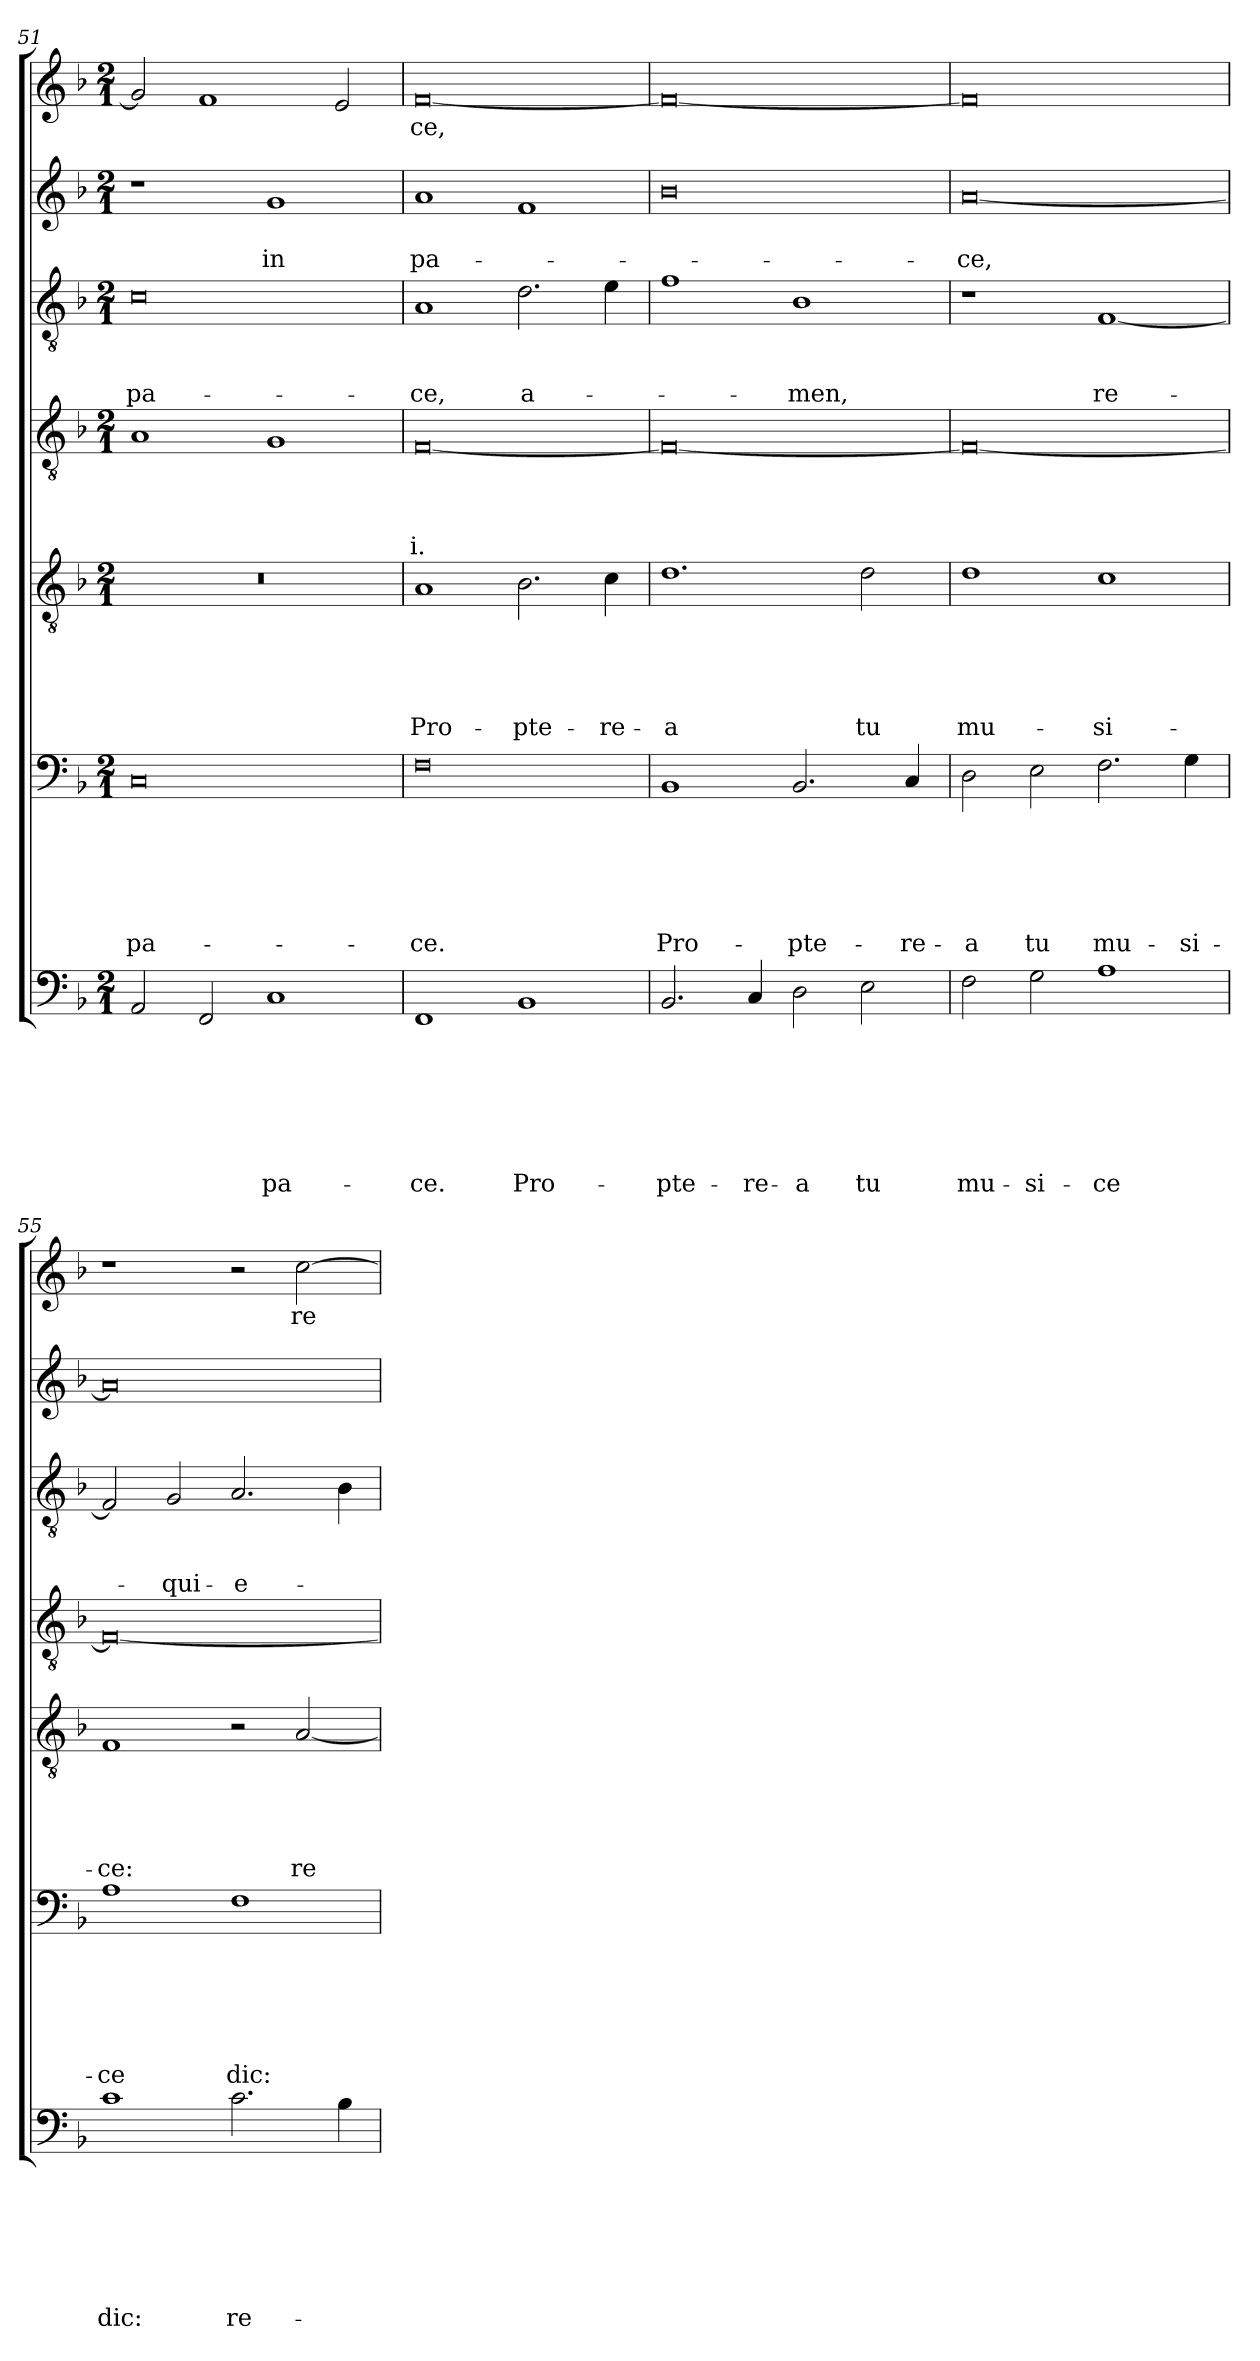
**kern	**text	**text	**text	**text	**text	**text	**text	**kern	**text	**text	**text	**text	**text	**text	**kern	**text	**text	**text	**text	**text	**kern	**text	**text	**text	**text	**kern	**text	**text	**text	**kern	**text	**text	**kern	**text
*part7	*part7	*part7	*part7	*part7	*part7	*part7	*part7	*part6	*part6	*part6	*part6	*part6	*part6	*part6	*part5	*part5	*part5	*part5	*part5	*part5	*part4	*part4	*part4	*part4	*part4	*part3	*part3	*part3	*part3	*part2	*part2	*part2	*part1	*part1
*staff7	*staff7	*staff7	*staff7	*staff7	*staff7	*staff7	*staff7	*staff6	*staff6	*staff6	*staff6	*staff6	*staff6	*staff6	*staff5	*staff5	*staff5	*staff5	*staff5	*staff5	*staff4	*staff4	*staff4	*staff4	*staff4	*staff3	*staff3	*staff3	*staff3	*staff2	*staff2	*staff2	*staff1	*staff1
!!LO:LB:g=z
*clefF4	*	*	*	*	*	*	*	*clefF4	*	*	*	*	*	*	*clefGv2	*	*	*	*	*	*clefGv2	*	*	*	*	*clefGv2	*	*	*	*clefG2	*	*	*clefG2	*
*k[b-]	*	*	*	*	*	*	*	*k[b-]	*	*	*	*	*	*	*k[b-]	*	*	*	*	*	*k[b-]	*	*	*	*	*k[b-]	*	*	*	*k[b-]	*	*	*k[b-]	*
*F:	*	*	*	*	*	*	*	*F:	*	*	*	*	*	*	*F:	*	*	*	*	*	*F:	*	*	*	*	*F:	*	*	*	*F:	*	*	*F:	*
*M2/1	*	*	*	*	*	*	*	*M2/1	*	*	*	*	*	*	*M2/1	*	*	*	*	*	*M2/1	*	*	*	*	*M2/1	*	*	*	*M2/1	*	*	*M2/1	*
=51	=51	=51	=51	=51	=51	=51	=51	=51	=51	=51	=51	=51	=51	=51	=51	=51	=51	=51	=51	=51	=51	=51	=51	=51	=51	=51	=51	=51	=51	=51	=51	=51	=51	=51
!	!	!	!	!	!	!	!	!	!	!	!	!	!	!LO:LY:b	!	!	!	!	!	!	!	!	!	!	!	!	!	!	!LO:LY:b	!	!	!	!	!
2AA/	.	.	.	.	.	.	.	0C	.	.	.	.	.	pa-	0r	.	.	.	.	.	1A	.	.	.	.	0c	.	.	pa-	1r	.	.	2g/]	.
2FF/	.	.	.	.	.	.	.	.	.	.	.	.	.	.	.	.	.	.	.	.	.	.	.	.	.	.	.	.	.	.	.	.	1f	.
!	!	!	!	!	!	!	!LO:LY:b	!	!	!	!	!	!	!	!	!	!	!	!	!	!	!	!	!	!	!	!	!	!	!	!	!LO:LY:b	!	!
1C	.	.	.	.	.	.	pa-	.	.	.	.	.	.	.	.	.	.	.	.	.	1G	.	.	.	.	.	.	.	.	1g	.	in	.	.
.	.	.	.	.	.	.	.	.	.	.	.	.	.	.	.	.	.	.	.	.	.	.	.	.	.	.	.	.	.	.	.	.	2e/	.
=52	=52	=52	=52	=52	=52	=52	=52	=52	=52	=52	=52	=52	=52	=52	=52	=52	=52	=52	=52	=52	=52	=52	=52	=52	=52	=52	=52	=52	=52	=52	=52	=52	=52	=52
!	!	!	!	!	!	!	!LO:LY:b	!	!	!	!	!	!	!LO:LY:b	!	!	!	!	!	!LO:LY:b	!	!	!	!	!LO:LY:b	!	!	!	!LO:LY:b	!	!	!LO:LY:b	!	!LO:LY:b
1FF	.	.	.	.	.	.	-ce.	0F	.	.	.	.	.	-ce.	1A	.	.	.	.	Pro-	[0F	.	.	.	-i.	1A	.	.	-ce,	1a	.	pa-	[0f	-ce,
!	!	!	!	!	!	!	!LO:LY:b	!	!	!	!	!	!	!	!	!	!	!	!	!LO:LY:b	!	!	!	!	!	!	!	!	!LO:LY:b	!	!	!	!	!
1BB-	.	.	.	.	.	.	Pro-	.	.	.	.	.	.	.	2.B-\	.	.	.	.	-pte-	.	.	.	.	.	2.d\	.	.	a-	1f	.	.	.	.
!	!	!	!	!	!	!	!	!	!	!	!	!	!	!	!	!	!	!	!	!LO:LY:b	!	!	!	!	!	!	!	!	!	!	!	!	!	!
.	.	.	.	.	.	.	.	.	.	.	.	.	.	.	4c\	.	.	.	.	-re-	.	.	.	.	.	4e\	.	.	.	.	.	.	.	.
=53	=53	=53	=53	=53	=53	=53	=53	=53	=53	=53	=53	=53	=53	=53	=53	=53	=53	=53	=53	=53	=53	=53	=53	=53	=53	=53	=53	=53	=53	=53	=53	=53	=53	=53
!	!	!	!	!	!	!	!LO:LY:b	!	!	!	!	!	!	!LO:LY:b	!	!	!	!	!	!LO:LY:b	!	!	!	!	!	!	!	!	!	!	!	!	!	!
2.BB-/	.	.	.	.	.	.	-pte-	1BB-	.	.	.	.	.	Pro-	1.d	.	.	.	.	-a	0F_	.	.	.	.	1f	.	.	.	0b-	.	.	0f_	.
!	!	!	!	!	!	!	!LO:LY:b	!	!	!	!	!	!	!	!	!	!	!	!	!	!	!	!	!	!	!	!	!	!	!	!	!	!	!
4C/	.	.	.	.	.	.	-re-	.	.	.	.	.	.	.	.	.	.	.	.	.	.	.	.	.	.	.	.	.	.	.	.	.	.	.
!	!	!	!	!	!	!	!LO:LY:b	!	!	!	!	!	!	!LO:LY:b	!	!	!	!	!	!	!	!	!	!	!	!	!	!	!LO:LY:b	!	!	!	!	!
2D\	.	.	.	.	.	.	-a	2.BB-/	.	.	.	.	.	-pte-	.	.	.	.	.	.	.	.	.	.	.	1B-	.	.	-men,	.	.	.	.	.
!	!	!	!	!	!	!	!LO:LY:b	!	!	!	!	!	!	!	!	!	!	!	!	!LO:LY:b	!	!	!	!	!	!	!	!	!	!	!	!	!	!
2E\	.	.	.	.	.	.	tu	.	.	.	.	.	.	.	2d\	.	.	.	.	tu	.	.	.	.	.	.	.	.	.	.	.	.	.	.
!	!	!	!	!	!	!	!	!	!	!	!	!	!	!LO:LY:b	!	!	!	!	!	!	!	!	!	!	!	!	!	!	!	!	!	!	!	!
.	.	.	.	.	.	.	.	4C/	.	.	.	.	.	-re-	.	.	.	.	.	.	.	.	.	.	.	.	.	.	.	.	.	.	.	.
=54	=54	=54	=54	=54	=54	=54	=54	=54	=54	=54	=54	=54	=54	=54	=54	=54	=54	=54	=54	=54	=54	=54	=54	=54	=54	=54	=54	=54	=54	=54	=54	=54	=54	=54
!	!	!	!	!	!	!	!LO:LY:b	!	!	!	!	!	!	!LO:LY:b	!	!	!	!	!	!LO:LY:b	!	!	!	!	!	!	!	!	!	!	!	!LO:LY:b	!	!
2F\	.	.	.	.	.	.	mu-	2D\	.	.	.	.	.	-a	1d	.	.	.	.	mu-	0F_	.	.	.	.	1r	.	.	.	[0a	.	-ce,	0f]	.
!	!	!	!	!	!	!	!LO:LY:b	!	!	!	!	!	!	!LO:LY:b	!	!	!	!	!	!	!	!	!	!	!	!	!	!	!	!	!	!	!	!
2G\	.	.	.	.	.	.	-si-	2E\	.	.	.	.	.	tu	.	.	.	.	.	.	.	.	.	.	.	.	.	.	.	.	.	.	.	.
!	!	!	!	!	!	!	!LO:LY:b	!	!	!	!	!	!	!LO:LY:b	!	!	!	!	!	!LO:LY:b	!	!	!	!	!	!	!	!	!LO:LY:b	!	!	!	!	!
1A	.	.	.	.	.	.	-ce	2.F\	.	.	.	.	.	mu-	1c	.	.	.	.	-si-	.	.	.	.	.	[1F	.	.	re-	.	.	.	.	.
!	!	!	!	!	!	!	!	!	!	!	!	!	!	!LO:LY:b	!	!	!	!	!	!	!	!	!	!	!	!	!	!	!	!	!	!	!	!
.	.	.	.	.	.	.	.	4G\	.	.	.	.	.	-si-	.	.	.	.	.	.	.	.	.	.	.	.	.	.	.	.	.	.	.	.
=55	=55	=55	=55	=55	=55	=55	=55	=55	=55	=55	=55	=55	=55	=55	=55	=55	=55	=55	=55	=55	=55	=55	=55	=55	=55	=55	=55	=55	=55	=55	=55	=55	=55	=55
!	!	!	!	!	!	!	!LO:LY:b	!	!	!	!	!	!	!LO:LY:b	!	!	!	!	!	!LO:LY:b	!	!	!	!	!	!	!	!	!	!	!	!	!	!
1c	.	.	.	.	.	.	dic:	1A	.	.	.	.	.	-ce	1F	.	.	.	.	-ce:	0F_	.	.	.	.	2F/]	.	.	.	0a]	.	.	1r	.
!	!	!	!	!	!	!	!	!	!	!	!	!	!	!	!	!	!	!	!	!	!	!	!	!	!	!	!	!	!LO:LY:b	!	!	!	!	!
.	.	.	.	.	.	.	.	.	.	.	.	.	.	.	.	.	.	.	.	.	.	.	.	.	.	2G/	.	.	-qui-	.	.	.	.	.
!	!	!	!	!	!	!	!LO:LY:b	!	!	!	!	!	!	!LO:LY:b	!	!	!	!	!	!	!	!	!	!	!	!	!	!	!LO:LY:b	!	!	!	!	!
2.c\	.	.	.	.	.	.	re-	1F	.	.	.	.	.	dic:	2r	.	.	.	.	.	.	.	.	.	.	2.A/	.	.	-e-	.	.	.	2r	.
!	!	!	!	!	!	!	!	!	!	!	!	!	!	!	!	!	!	!	!	!LO:LY:b	!	!	!	!	!	!	!	!	!	!	!	!	!	!LO:LY:b
.	.	.	.	.	.	.	.	.	.	.	.	.	.	.	[2A/	.	.	.	.	re-	.	.	.	.	.	.	.	.	.	.	.	.	[2cc\	re-
4B-\	.	.	.	.	.	.	.	.	.	.	.	.	.	.	.	.	.	.	.	.	.	.	.	.	.	4B-\	.	.	.	.	.	.	.	.
=	=	=	=	=	=	=	=	=	=	=	=	=	=	=	=	=	=	=	=	=	=	=	=	=	=	=	=	=	=	=	=	=	=	=
*-	*-	*-	*-	*-	*-	*-	*-	*-	*-	*-	*-	*-	*-	*-	*-	*-	*-	*-	*-	*-	*-	*-	*-	*-	*-	*-	*-	*-	*-	*-	*-	*-	*-	*-
